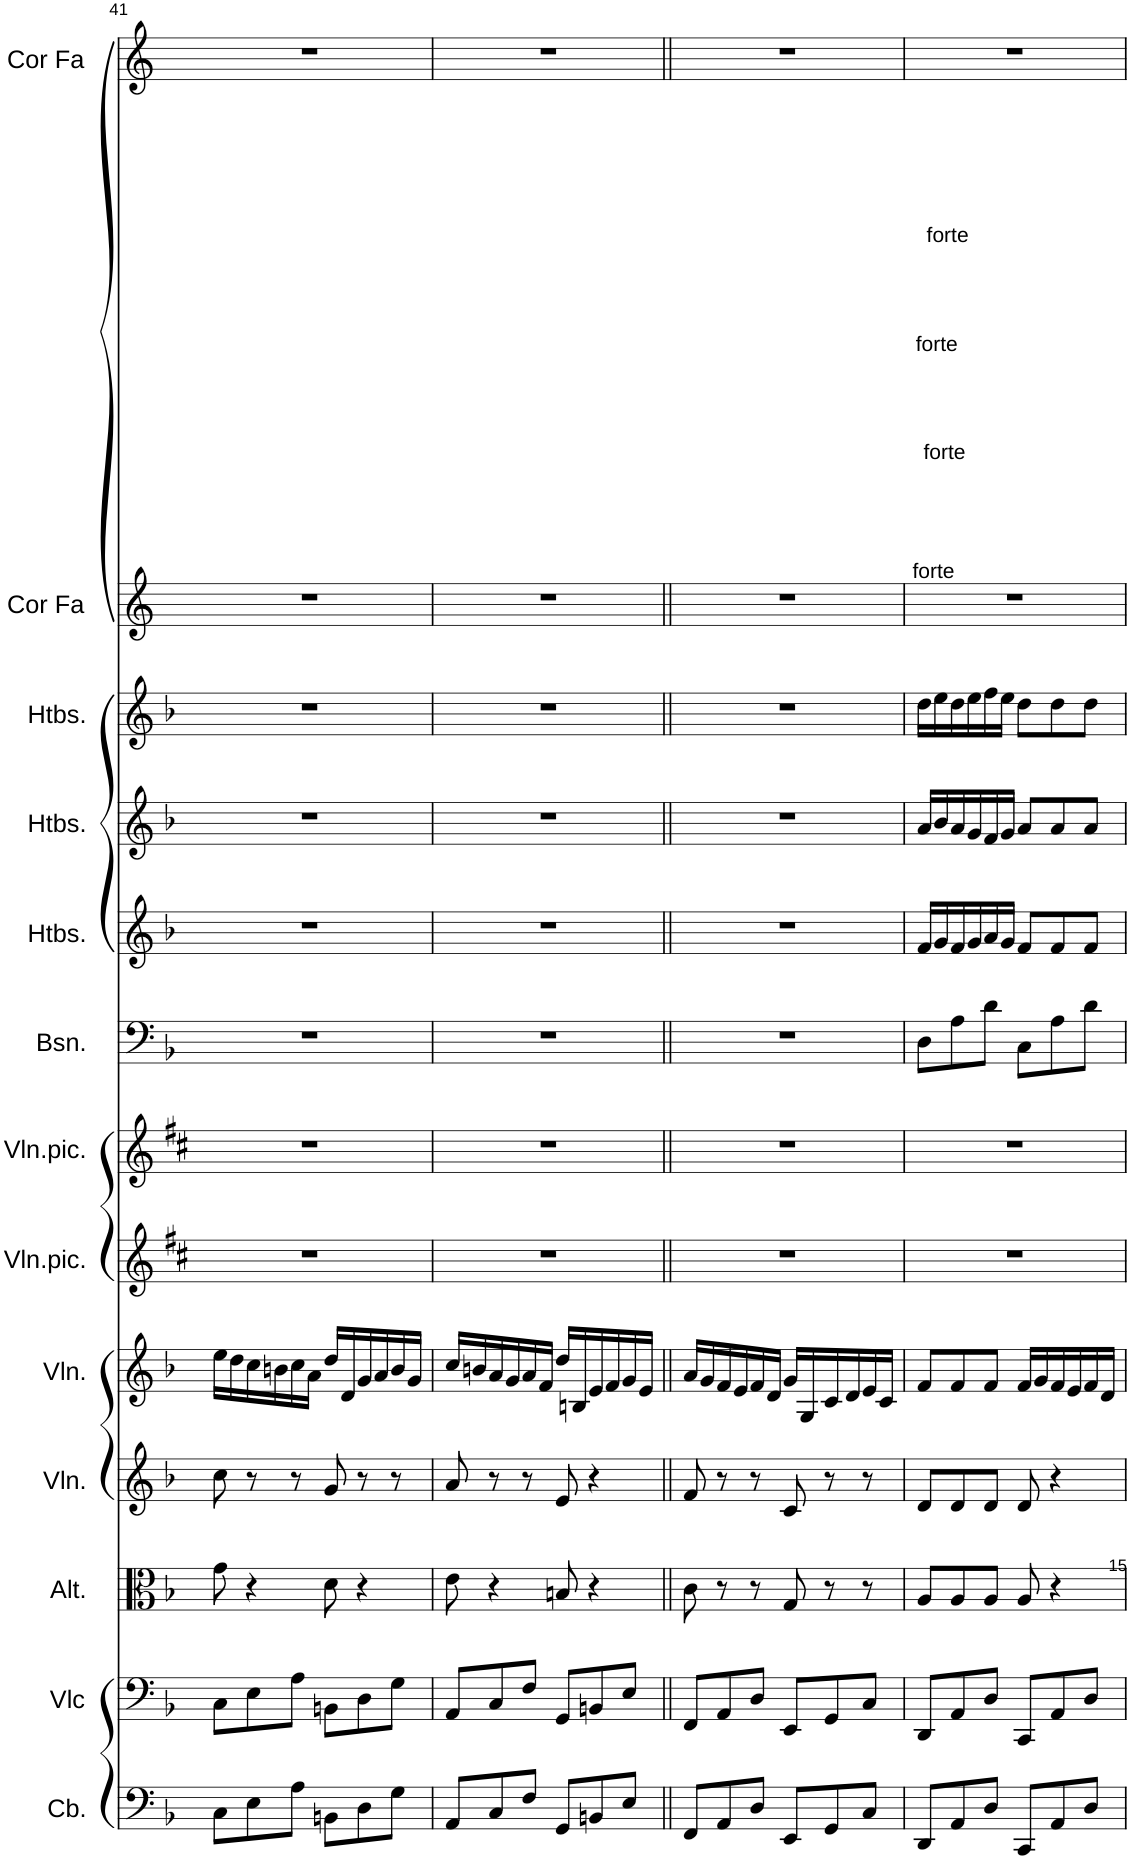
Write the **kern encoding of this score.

**kern	**kern	**kern	**kern	**kern	**kern	**kern	**kern	**kern	**kern	**kern	**kern	**kern
*part13	*part12	*part11	*part10	*part9	*part8	*part7	*part6	*part5	*part4	*part3	*part2	*part1
*staff13	*staff12	*staff11	*staff10	*staff9	*staff8	*staff7	*staff6	*staff5	*staff4	*staff3	*staff2	*staff1
*I"Contrebasse	*I"Violoncelle	*I"Alto	*I"Violon	*I"Violon	*I"Violon	*I"Violon piccolo	*I"Basson	*I"Hautbois	*I"Hautbois	*I"Hautbois	*I"Cor en Fa	*I"Cor en Fa
*I'Cb.	*I'Vlc	*I'Alt.	*I'Vln.	*I'Vln.	*	*I'Vln.pic.	*I'Bsn.	*I'Htbs.	*I'Htbs.	*I'Htbs.	*I'Cor Fa	*I'Cor Fa
!!LO:PB:g=z
*clefF4	*clefF4	*clefC3	*clefG2	*clefG2	*clefG2	*clefG2	*clefF4	*clefG2	*clefG2	*clefG2	*clefG2	*clefG2
*Trd7c12	*	*	*	*	*Trd5c9	*Trd5c9	*	*	*	*	*Trd4c7	*Trd4c7
*k[b-]	*k[b-]	*k[b-]	*k[b-]	*k[b-]	*k[f#c#]	*k[f#c#]	*k[b-]	*k[b-]	*k[b-]	*k[b-]	*k[]	*k[]
*M6/8	*M6/8	*M6/8	*M6/8	*M6/8	*M6/8	*M6/8	*M6/8	*M6/8	*M6/8	*M6/8	*M6/8	*M6/8
=41	=41	=41	=41	=41	=41	=41	=41	=41	=41	=41	=41	=41
8C\L	8C\L	8g\	8cc\	16ee\LL	2.r	2.r	2.r	2.r	2.r	2.r	2.r	2.r
.	.	.	.	16dd\	.	.	.	.	.	.	.	.
8E\	8E\	4r	8r	16cc\	.	.	.	.	.	.	.	.
.	.	.	.	16bn\	.	.	.	.	.	.	.	.
8A\J	8A\J	.	8r	16cc\	.	.	.	.	.	.	.	.
.	.	.	.	16a\JJ	.	.	.	.	.	.	.	.
8BBn\L	8BBn\L	8d\	8g/	16dd/LL	.	.	.	.	.	.	.	.
.	.	.	.	16d/	.	.	.	.	.	.	.	.
8D\	8D\	4r	8r	16g/	.	.	.	.	.	.	.	.
.	.	.	.	16a/	.	.	.	.	.	.	.	.
8G\J	8G\J	.	8r	16b/	.	.	.	.	.	.	.	.
.	.	.	.	16g/JJ	.	.	.	.	.	.	.	.
=42	=42	=42	=42	=42	=42	=42	=42	=42	=42	=42	=42	=42
8AA/L	8AA/L	8e\	8a/	16cc/LL	2.r	2.r	2.r	2.r	2.r	2.r	2.r	2.r
.	.	.	.	16bn/	.	.	.	.	.	.	.	.
8C/	8C/	4r	8r	16a/	.	.	.	.	.	.	.	.
.	.	.	.	16g/	.	.	.	.	.	.	.	.
8F/J	8F/J	.	8r	16a/	.	.	.	.	.	.	.	.
.	.	.	.	16f/JJ	.	.	.	.	.	.	.	.
8GG/L	8GG/L	8Bn/	8e/	16dd/LL	.	.	.	.	.	.	.	.
.	.	.	.	16Bn/	.	.	.	.	.	.	.	.
8BBn/	8BBn/	4r	4r	16e/	.	.	.	.	.	.	.	.
.	.	.	.	16f/	.	.	.	.	.	.	.	.
8E/J	8E/J	.	.	16g/	.	.	.	.	.	.	.	.
.	.	.	.	16e/JJ	.	.	.	.	.	.	.	.
=43||	=43||	=43||	=43||	=43||	=43||	=43||	=43||	=43||	=43||	=43||	=43||	=43||
8FF/L	8FF/L	8c\	8f/	16a/LL	2.r	2.r	2.r	2.r	2.r	2.r	2.r	2.r
.	.	.	.	16g/	.	.	.	.	.	.	.	.
8AA/	8AA/	8r	8r	16f/	.	.	.	.	.	.	.	.
.	.	.	.	16e/	.	.	.	.	.	.	.	.
8D/J	8D/J	8r	8r	16f/	.	.	.	.	.	.	.	.
.	.	.	.	16d/JJ	.	.	.	.	.	.	.	.
8EE/L	8EE/L	8G/	8c/	16g/LL	.	.	.	.	.	.	.	.
.	.	.	.	16G/	.	.	.	.	.	.	.	.
8GG/	8GG/	8r	8r	16c/	.	.	.	.	.	.	.	.
.	.	.	.	16d/	.	.	.	.	.	.	.	.
8C/J	8C/J	8r	8r	16e/	.	.	.	.	.	.	.	.
.	.	.	.	16c/JJ	.	.	.	.	.	.	.	.
=44	=44	=44	=44	=44	=44	=44	=44	=44	=44	=44	=44	=44
!	!	!	!	!	!	!	!	!	!	!	!	!LO:TX:b:t=forte
!	!	!	!	!	!	!	!	!	!	!	!	!LO:TX:b:t=forte
!	!	!	!	!	!	!	!	!	!	!	!	!LO:TX:b:t=forte
!	!	!	!	!	!	!	!	!	!	!	!	!LO:TX:b:t=forte
8DD/L	8DD/L	8A/L	8d/L	8f/L	2.r	2.r	8D\L	16f/LL	16a/LL	16dd\LL	2.r	2.r
.	.	.	.	.	.	.	.	16g/	16b-/	16ee\	.	.
8AA/	8AA/	8A/	8d/	8f/	.	.	8A\	16f/	16a/	16dd\	.	.
.	.	.	.	.	.	.	.	16g/	16g/	16ee\	.	.
8D/J	8D/J	8A/J	8d/J	8f/J	.	.	8d\J	16a/	16f/	16ff\	.	.
.	.	.	.	.	.	.	.	16g/JJ	16g/JJ	16ee\JJ	.	.
8CC/L	8CC/L	8A/	8d/	16f/LL	.	.	8C\L	8f/L	8a/L	8dd\L	.	.
.	.	.	.	16g/	.	.	.	.	.	.	.	.
8AA/	8AA/	4r	4r	16f/	.	.	8A\	8f/	8a/	8dd\	.	.
.	.	.	.	16e/	.	.	.	.	.	.	.	.
8D/J	8D/J	.	.	16f/	.	.	8d\J	8f/J	8a/J	8dd\J	.	.
.	.	.	.	16d/JJ	.	.	.	.	.	.	.	.
=	=	=	=	=	=	=	=	=	=	=	=	=
*-	*-	*-	*-	*-	*-	*-	*-	*-	*-	*-	*-	*-
